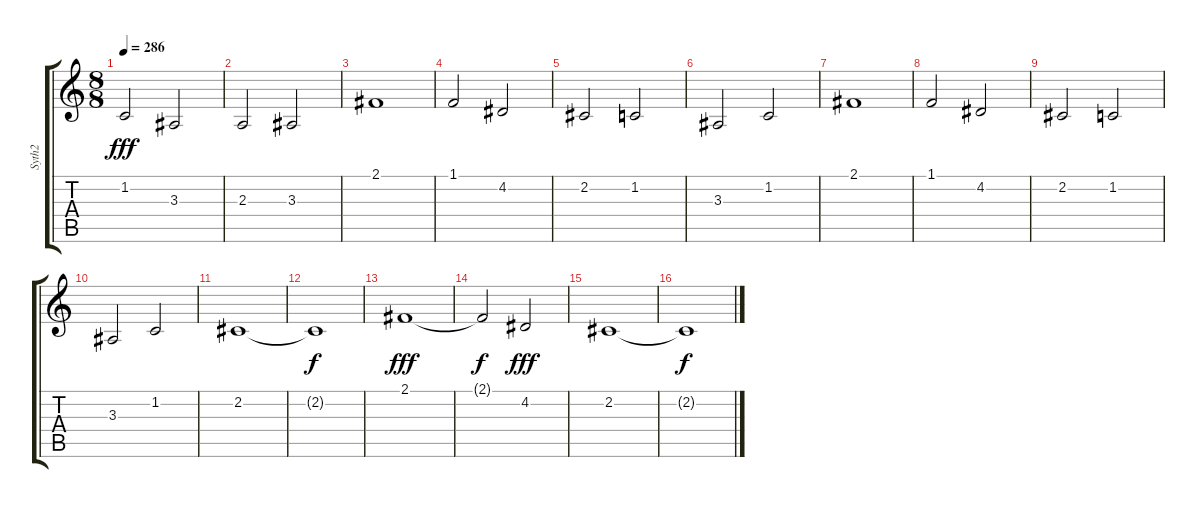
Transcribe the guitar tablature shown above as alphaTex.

\track ("Syth2" "Syth2") {instrument lead8bassandlead}
\staff {score tabs}
\tuning (E4 B3 G3 D3 A2 E2) {hide}
\ts (8 8)
\tempo 286
\clef g2
\ks c
1.2.2{dy fff} 3.3.2 |
2.3.2 3.3.2 |
2.1.1 |
1.1.2 4.2.2 |
2.2.2 1.2.2 |
3.3.2 1.2.2 |
2.1.1 |
1.1.2 4.2.2 |
2.2.2 1.2.2 |
3.3.2 1.2.2 |
2.2.1 |
2.2{t}.1{dy f} |
2.1.1{dy fff} |
2.1{t}.2{dy f} 4.2.2{dy fff} |
2.2.1 |
2.2{t}.1{dy f}
